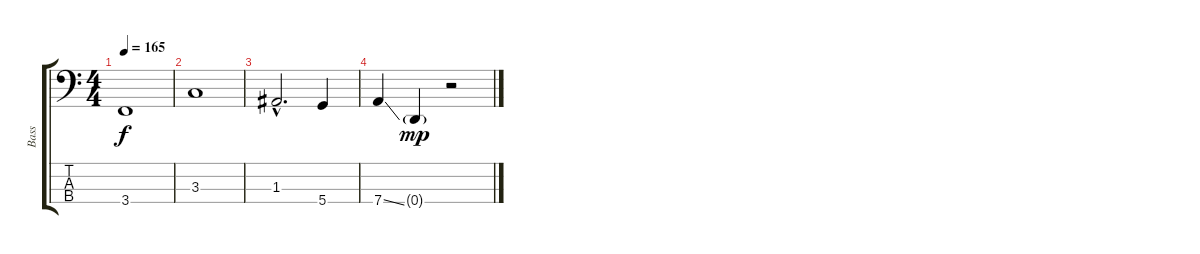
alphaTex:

\track ("Bass" "Bass") {instrument electricbasspick}
\staff {score tabs}
\tuning (G2 D2 A1 D1) {hide}
\ts (4 4)
\tempo 165
\clef f4
\ks c
3.4.1{dy f} |
3.3.1 |
1.3{hac}.2{d} 5.4.4 |
7.4{ss}.4 0.4{g}.4{dy mp} r.2
